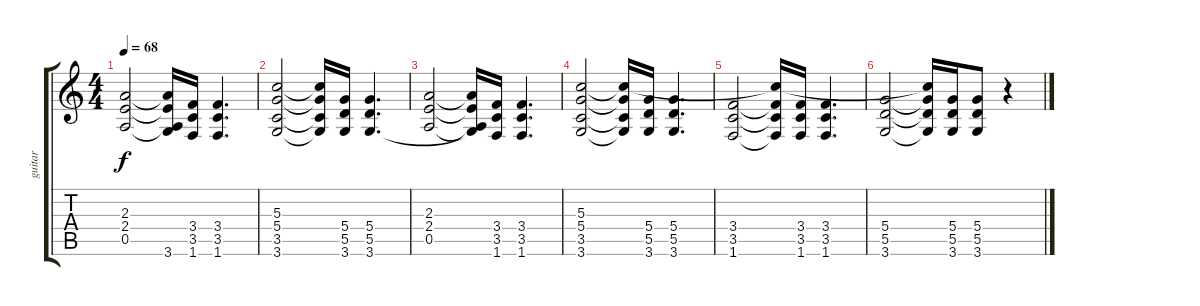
\track ("guitar" "guitar") {instrument acousticguitarsteel}
\staff {score tabs}
\tuning (E4 B3 G3 D3 A2 E2) {hide}
\ts (4 4)
\tempo 68
\clef g2
\ks c
(2.3 2.4 0.5).2{dy f volume 8 instrument distortionguitar} (2.3{t} 2.4{t} 0.5{t} 3.6{t}).16 (3.4 3.5 1.6).16 (3.4 3.5 1.6).4{d} |
(5.3 5.4 3.5 3.6).2{volume 8 instrument distortionguitar} (5.3{t} 5.4{t} 3.5{t} 3.6{t}).16 (5.4 5.5 3.6).16 (5.4 5.5 3.6).4{d} |
(2.3 2.4 0.5).2{volume 8 instrument distortionguitar} (2.3{t} 2.4{t} 0.5{t} 3.6{t}).16 (3.4 3.5 1.6).16 (3.4 3.5 1.6).4{d} |
(5.3 5.4 3.5 3.6).2{volume 8 instrument distortionguitar} (5.3{t} 5.4{t} 3.5{t} 3.6{t}).16 (5.4 5.5 3.6).16 (5.4 5.5 3.6).4{d} |
(3.4 3.5 1.6).2{volume 8 instrument distortionguitar} (5.3{t} 3.4{t} 3.5{t} 1.6{t}).16 (3.4 3.5 1.6).16 (3.4 3.5 1.6).4{d} |
(5.4 5.5 3.6).2{volume 8 instrument distortionguitar} (5.3{t} 5.4{t} 5.5{t} 3.6{t}).16 (5.4 5.5 3.6).16 (5.4 5.5 3.6).8 r.4
